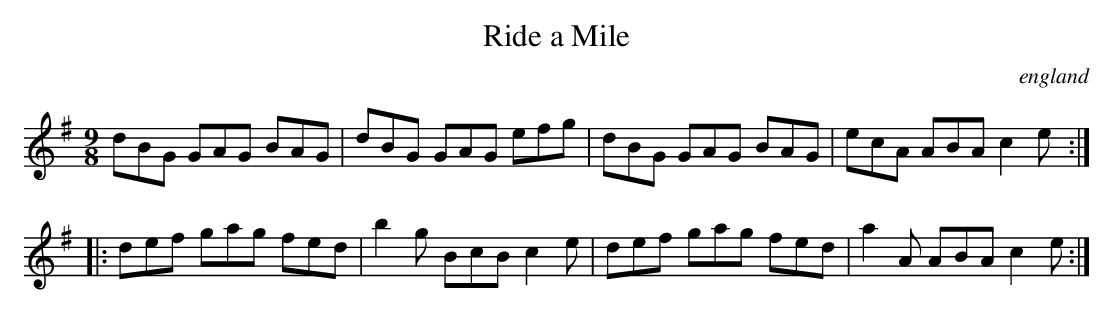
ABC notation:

X:1
T:Ride a Mile
O:england
M:9/8
L:1/8
K:G
dBG GAG BAG | dBG GAG efg |\
dBG GAG BAG | ecA ABA c2e :|
|:def gag fed | b2g BcB c2e |\
def gag fed | a2A ABA c2e :|
